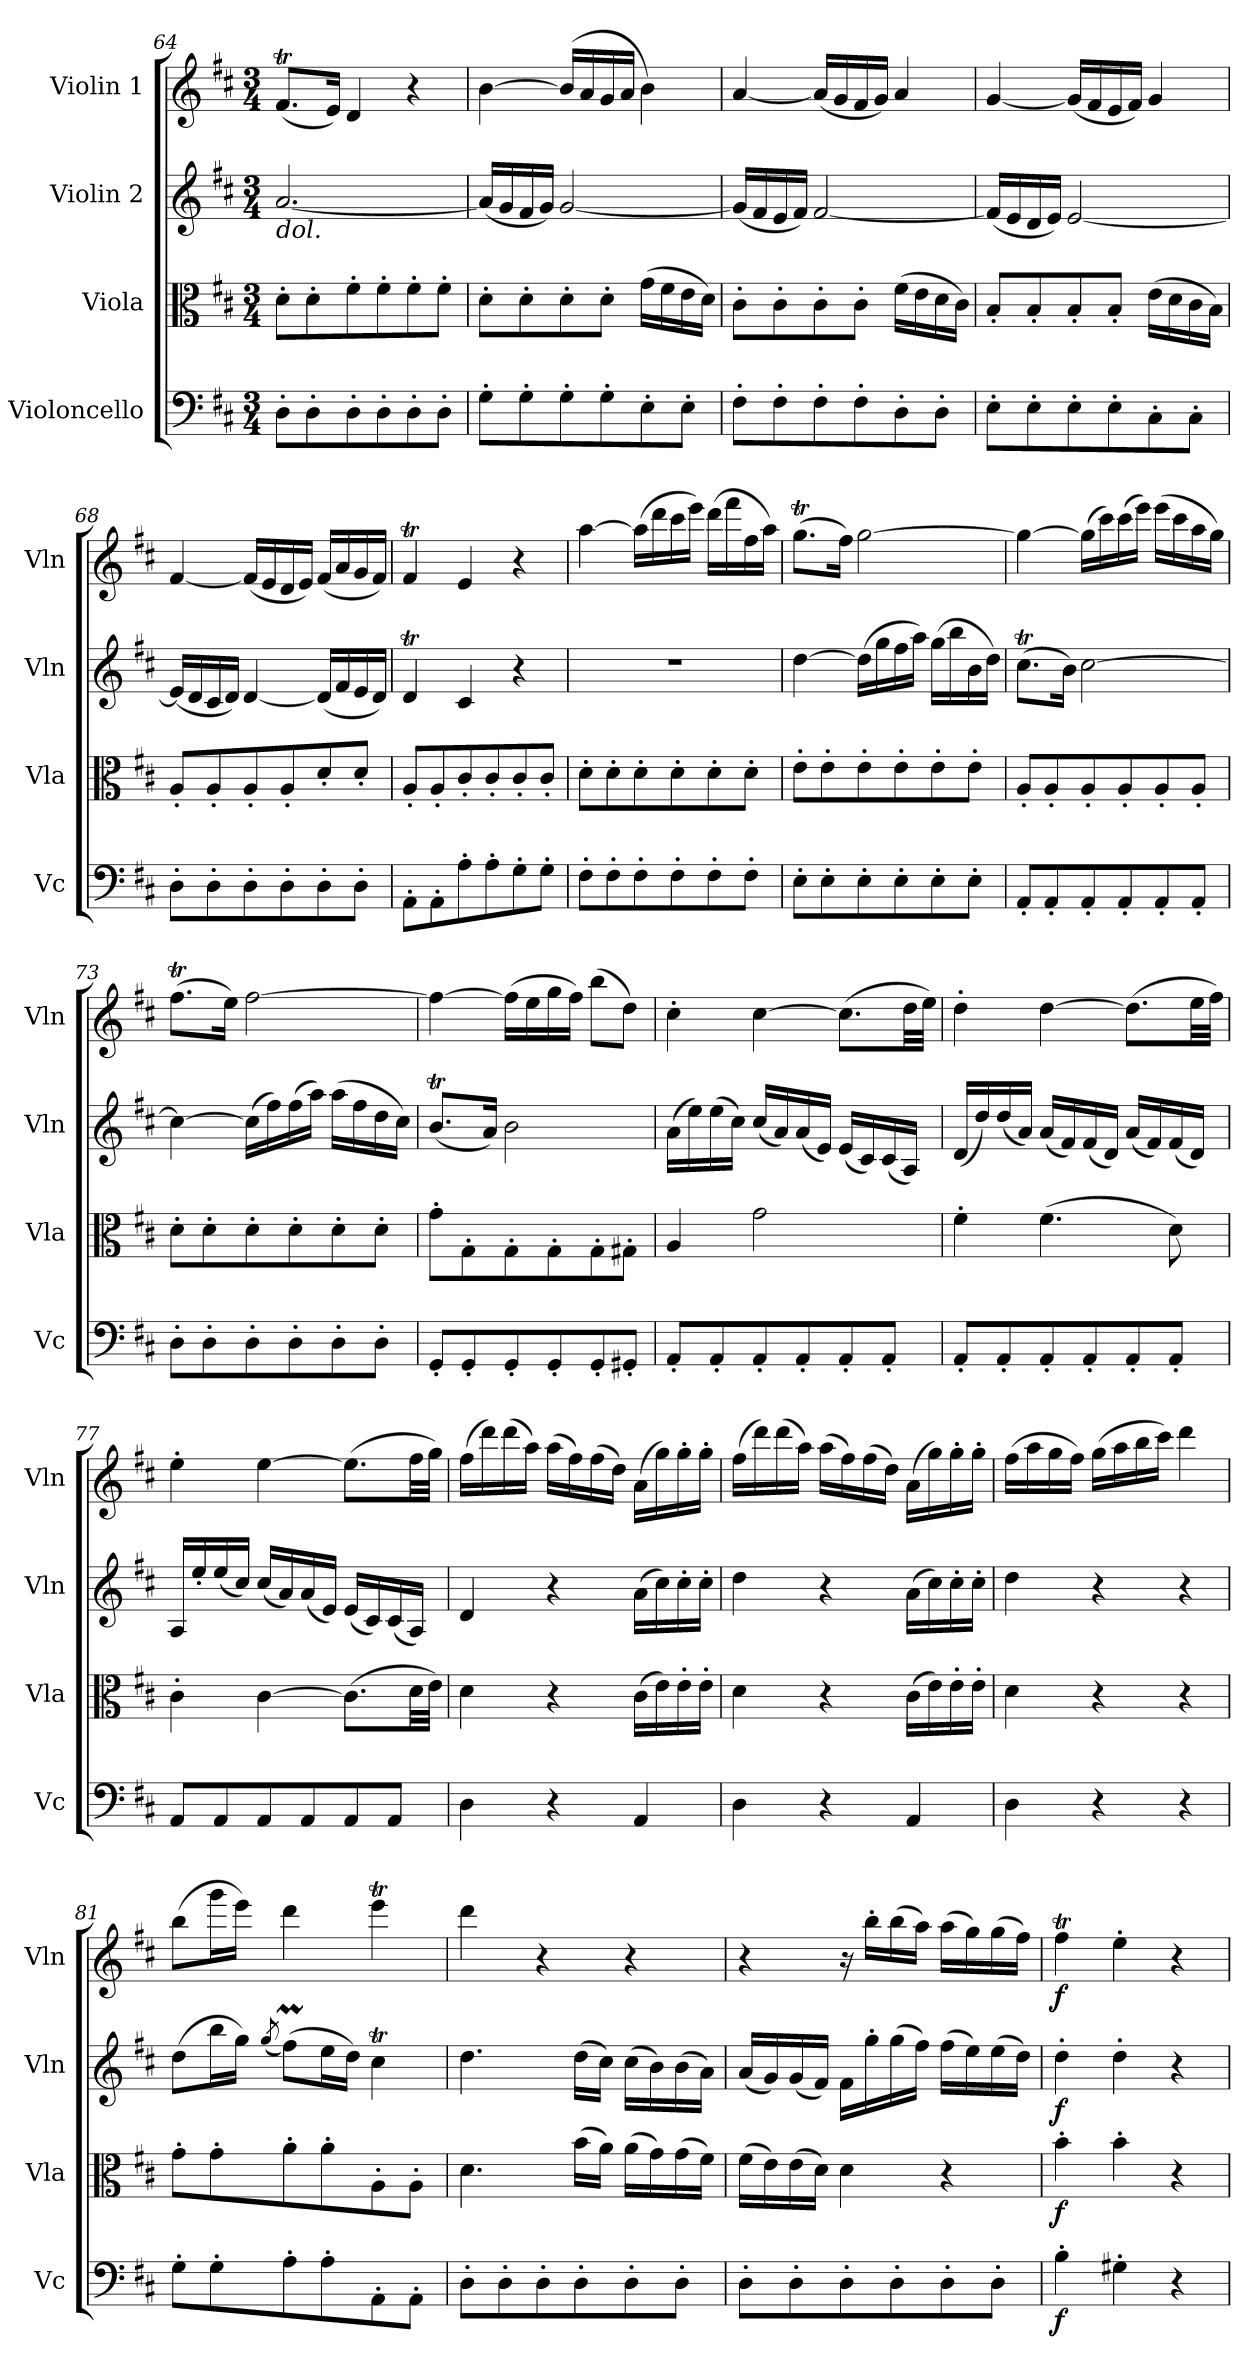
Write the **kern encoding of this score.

**kern	**dynam	**kern	**dynam	**kern	**dynam	**kern	**dynam
*part4	*part4	*part3	*part3	*part2	*part2	*part1	*part1
*staff4	*staff4	*staff3	*staff3	*staff2	*staff2	*staff1	*staff1
*I"Violoncello	*	*I"Viola	*	*I"Violin 2	*	*I"Violin 1	*
*I'Vc	*	*I'Vla	*	*I'Vln	*	*I'Vln	*
*clefF4	*	*clefC3	*	*clefG2	*	*clefG2	*
*k[f#c#]	*	*k[f#c#]	*	*k[f#c#]	*	*k[f#c#]	*
*M3/4	*	*M3/4	*	*M3/4	*	*M3/4	*
=64	=64	=64	=64	=64	=64	=64	=64
!	!	!	!	!LO:TX:b:i:t=dol.	!	!	!
8D'\L	.	8d'\L	.	[2.a/	.	(8.f#t/L	.
8D'\	.	8d'\	.	.	.	.	.
.	.	.	.	.	.	16e/Jk)	.
8D'\	.	8f#'\	.	.	.	4d/	.
8D'\	.	8f#'\	.	.	.	.	.
8D'\	.	8f#'\	.	.	.	4r	.
8D'\J	.	8f#'\J	.	.	.	.	.
=65	=65	=65	=65	=65	=65	=65	=65
8G'\L	.	8d'\L	.	(16a/LL]	.	[4b\	.
.	.	.	.	16g/	.	.	.
8G'\	.	8d'\	.	16f#/	.	.	.
.	.	.	.	16g/JJ)	.	.	.
8G'\	.	8d'\	.	[2g/	.	(16b/LL]	.
.	.	.	.	.	.	16a/	.
8G'\	.	8d'\J	.	.	.	16g/	.
.	.	.	.	.	.	16a/JJ	.
8E'\	.	(16g\LL	.	.	.	4b\)	.
.	.	16f#\	.	.	.	.	.
8E'\J	.	16e\	.	.	.	.	.
.	.	16d\JJ)	.	.	.	.	.
=66	=66	=66	=66	=66	=66	=66	=66
8F#'\L	.	8c#'\L	.	(16g/LL]	.	[4a/	.
.	.	.	.	16f#/	.	.	.
8F#'\	.	8c#'\	.	16e/	.	.	.
.	.	.	.	16f#/JJ)	.	.	.
8F#'\	.	8c#'\	.	[2f#/	.	(16a/LL]	.
.	.	.	.	.	.	16g/	.
8F#'\	.	8c#'\J	.	.	.	16f#/	.
.	.	.	.	.	.	16g/JJ)	.
8D'\	.	(16f#\LL	.	.	.	4a/	.
.	.	16e\	.	.	.	.	.
8D'\J	.	16d\	.	.	.	.	.
.	.	16c#\JJ)	.	.	.	.	.
!!LO:LB:g=z
=67	=67	=67	=67	=67	=67	=67	=67
8E'\L	.	8B'/L	.	(16f#/LL]	.	[4g/	.
.	.	.	.	16e/	.	.	.
8E'\	.	8B'/	.	16d/	.	.	.
.	.	.	.	16e/JJ)	.	.	.
8E'\	.	8B'/	.	[2e/	.	(16g/LL]	.
.	.	.	.	.	.	16f#/	.
8E'\	.	8B'/J	.	.	.	16e/	.
.	.	.	.	.	.	16f#/JJ)	.
8C#'\	.	(16e\LL	.	.	.	4g/	.
.	.	16d\	.	.	.	.	.
8C#'\J	.	16c#\	.	.	.	.	.
.	.	16B\JJ)	.	.	.	.	.
=68	=68	=68	=68	=68	=68	=68	=68
8D'\L	.	8A'/L	.	(16e/LL]	.	[4f#/	.
.	.	.	.	16d/	.	.	.
8D'\	.	8A'/	.	16c#/	.	.	.
.	.	.	.	16d/JJ)	.	.	.
8D'\	.	8A'/	.	[4d/	.	(16f#/LL]	.
.	.	.	.	.	.	16e/	.
8D'\	.	8A'/	.	.	.	16d/	.
.	.	.	.	.	.	16e/JJ)	.
8D'\	.	8d'/	.	(16d/LL]	.	(16f#/LL	.
.	.	.	.	16f#/	.	16a/	.
8D'\J	.	8d'/J	.	16e/	.	16g/	.
.	.	.	.	16d/JJ)	.	16f#/JJ)	.
=69	=69	=69	=69	=69	=69	=69	=69
8AA'\L	.	8A'/L	.	4dT/	.	4f#t/	.
8AA'\	.	8A'/	.	.	.	.	.
8A'\	.	8c#'/	.	4c#/	.	4e/	.
8A'\	.	8c#'/	.	.	.	.	.
8G'\	.	8c#'/	.	4r	.	4r	.
8G'\J	.	8c#'/J	.	.	.	.	.
=70	=70	=70	=70	=70	=70	=70	=70
8F#'\L	.	8d'\L	.	2.r	.	[4aa\	.
8F#'\	.	8d'\	.	.	.	.	.
8F#'\	.	8d'\	.	.	.	(16aa\LL]	.
.	.	.	.	.	.	16ddd\	.
8F#'\	.	8d'\	.	.	.	16ccc#\	.
.	.	.	.	.	.	16eee\JJ)	.
8F#'\	.	8d'\	.	.	.	(16ddd\LL	.
.	.	.	.	.	.	16fff#\	.
8F#'\J	.	8d'\J	.	.	.	16ff#\	.
.	.	.	.	.	.	16aa\JJ)	.
!!LO:LB:g=z
=71	=71	=71	=71	=71	=71	=71	=71
8E'\L	.	8e'\L	.	[4dd\	.	(8.ggT\L	.
8E'\	.	8e'\	.	.	.	.	.
.	.	.	.	.	.	16ff#\Jk)	.
8E'\	.	8e'\	.	(16dd\LL]	.	[2gg\	.
.	.	.	.	16gg\	.	.	.
8E'\	.	8e'\	.	16ff#\	.	.	.
.	.	.	.	16aa\JJ)	.	.	.
8E'\	.	8e'\	.	(16gg\LL	.	.	.
.	.	.	.	16bb\	.	.	.
8E'\J	.	8e'\J	.	16b\	.	.	.
.	.	.	.	16dd\JJ)	.	.	.
=72	=72	=72	=72	=72	=72	=72	=72
8AA'/L	.	8A'/L	.	(8.cc#t\L	.	4gg\_	.
8AA'/	.	8A'/	.	.	.	.	.
.	.	.	.	16b\Jk)	.	.	.
8AA'/	.	8A'/	.	[2cc#\	.	(16gg\LL]	.
.	.	.	.	.	.	16ccc#\)	.
8AA'/	.	8A'/	.	.	.	(16ccc#\	.
.	.	.	.	.	.	16eee\JJ)	.
8AA'/	.	8A'/	.	.	.	(16eee\LL	.
.	.	.	.	.	.	16ccc#\	.
8AA'/J	.	8A'/J	.	.	.	16aa\	.
.	.	.	.	.	.	16gg\JJ)	.
=73	=73	=73	=73	=73	=73	=73	=73
8D'\L	.	8d'\L	.	4cc#\_	.	(8.ff#t\L	.
8D'\	.	8d'\	.	.	.	.	.
.	.	.	.	.	.	16ee\Jk)	.
8D'\	.	8d'\	.	(16cc#\LL]	.	[2ff#\	.
.	.	.	.	16ff#\)	.	.	.
8D'\	.	8d'\	.	(16ff#\	.	.	.
.	.	.	.	16aa\JJ)	.	.	.
8D'\	.	8d'\	.	(16aa\LL	.	.	.
.	.	.	.	16ff#\	.	.	.
8D'\J	.	8d'\J	.	16dd\	.	.	.
.	.	.	.	16cc#\JJ)	.	.	.
!!LO:PB:g=z
=74	=74	=74	=74	=74	=74	=74	=74
8GG'/L	.	8g'\L	.	(8.bT/L	.	4ff#\_	.
8GG'/	.	8G'\	.	.	.	.	.
.	.	.	.	16a/Jk)	.	.	.
8GG'/	.	8G'\	.	2b\	.	(16ff#\LL]	.
.	.	.	.	.	.	16ee\	.
8GG'/	.	8G'\	.	.	.	16gg\	.
.	.	.	.	.	.	16ff#\JJ)	.
8GG'/	.	8G'\	.	.	.	(8bb\L	.
8GG#X'/J	.	8G#X'\J	.	.	.	8dd\J)	.
=75	=75	=75	=75	=75	=75	=75	=75
8AA'/L	.	4A/	.	(16a\LL	.	4cc#'\	.
.	.	.	.	16ee\)	.	.	.
8AA'/	.	.	.	(16ee\	.	.	.
.	.	.	.	16cc#\JJ)	.	.	.
8AA'/	.	2g\	.	(16cc#/LL	.	[4cc#\	.
.	.	.	.	16a/)	.	.	.
8AA'/	.	.	.	(16a/	.	.	.
.	.	.	.	16e/JJ)	.	.	.
8AA'/	.	.	.	(16e/LL	.	(8.cc#\L]	.
.	.	.	.	16c#/)	.	.	.
8AA'/J	.	.	.	(16c#/	.	.	.
.	.	.	.	16A/JJ)	.	32dd\LL	.
.	.	.	.	.	.	32ee\JJJ)	.
=76	=76	=76	=76	=76	=76	=76	=76
8AA'/L	.	4f#'\	.	(16d/LL	.	4dd'\	.
.	.	.	.	16dd/)	.	.	.
8AA'/	.	.	.	(16dd/	.	.	.
.	.	.	.	16a/JJ)	.	.	.
8AA'/	.	(4.f#\	.	(16a/LL	.	[4dd\	.
.	.	.	.	16f#/)	.	.	.
8AA'/	.	.	.	(16f#/	.	.	.
.	.	.	.	16d/JJ)	.	.	.
8AA'/	.	.	.	(16a/LL	.	(8.dd\L]	.
.	.	.	.	16f#/)	.	.	.
8AA'/J	.	8d\)	.	(16f#/	.	.	.
.	.	.	.	16d/JJ)	.	32ee\LL	.
.	.	.	.	.	.	32ff#\JJJ)	.
!!LO:LB:g=z
=77	=77	=77	=77	=77	=77	=77	=77
8AA/L	.	4c#'\	.	16A/LL	.	4ee'\	.
.	.	.	.	16ee'/	.	.	.
8AA/	.	.	.	(16ee/	.	.	.
.	.	.	.	16cc#/JJ)	.	.	.
8AA/	.	[4c#\	.	(16cc#/LL	.	[4ee\	.
.	.	.	.	16a/)	.	.	.
8AA/	.	.	.	(16a/	.	.	.
.	.	.	.	16e/JJ)	.	.	.
8AA/	.	(8.c#\L]	.	(16e/LL	.	(8.ee\L]	.
.	.	.	.	16c#/)	.	.	.
8AA/J	.	.	.	(16c#/	.	.	.
.	.	32d\LL	.	16A/JJ)	.	32ff#\LL	.
.	.	32e\JJJ)	.	.	.	32gg\JJJ)	.
=78	=78	=78	=78	=78	=78	=78	=78
4D\	.	4d\	.	4d/	.	(16ff#\LL	.
.	.	.	.	.	.	16ddd\)	.
.	.	.	.	.	.	(16ddd\	.
.	.	.	.	.	.	16aa\JJ)	.
4r	.	4r	.	4r	.	(16aa\LL	.
.	.	.	.	.	.	16ff#\)	.
.	.	.	.	.	.	(16ff#\	.
.	.	.	.	.	.	16dd\JJ)	.
4AA/	.	(16c#\LL	.	(16a\LL	.	(16a\LL	.
.	.	16e\)	.	16cc#\)	.	16gg\)	.
.	.	16e'\	.	16cc#'\	.	16gg'\	.
.	.	16e'\JJ	.	16cc#'\JJ	.	16gg'\JJ	.
=79	=79	=79	=79	=79	=79	=79	=79
4D\	.	4d\	.	4dd\	.	(16ff#\LL	.
.	.	.	.	.	.	16ddd\)	.
.	.	.	.	.	.	(16ddd\	.
.	.	.	.	.	.	16aa\JJ)	.
4r	.	4r	.	4r	.	(16aa\LL	.
.	.	.	.	.	.	16ff#\)	.
.	.	.	.	.	.	(16ff#\	.
.	.	.	.	.	.	16dd\JJ)	.
4AA/	.	(16c#\LL	.	(16a\LL	.	(16a\LL	.
.	.	16e\)	.	16cc#\)	.	16gg\)	.
.	.	16e'\	.	16cc#'\	.	16gg'\	.
.	.	16e'\JJ	.	16cc#'\JJ	.	16gg'\JJ	.
!!LO:LB:g=z
=80	=80	=80	=80	=80	=80	=80	=80
4D\	.	4d\	.	4dd\	.	(16ff#\LL	.
.	.	.	.	.	.	16aa\	.
.	.	.	.	.	.	16gg\	.
.	.	.	.	.	.	16ff#\JJ)	.
4r	.	4r	.	4r	.	(16gg\LL	.
.	.	.	.	.	.	16aa\	.
.	.	.	.	.	.	16bb\	.
.	.	.	.	.	.	16ccc#\JJ)	.
4r	.	4r	.	4r	.	4ddd\	.
=81	=81	=81	=81	=81	=81	=81	=81
8G'\L	.	8g'\L	.	(8dd\L	.	(8bb\L	.
8G'\	.	8g'\	.	16bb\L	.	16ggg\L	.
.	.	.	.	16gg\JJ)	.	16eee\JJ)	.
.	.	.	.	(8qgg/	.	.	.
8A'\	.	8a'\	.	(8ff#m\L)	.	4ddd\	.
8A'\	.	8a'\	.	16ee\L	.	.	.
.	.	.	.	16dd\JJ)	.	.	.
8AA'\	.	8A'\	.	4cc#t\	.	4eeeT\	.
8AA'\J	.	8A'\J	.	.	.	.	.
=82	=82	=82	=82	=82	=82	=82	=82
8D'\L	.	4.d\	.	4.dd\	.	4ddd\	.
8D'\	.	.	.	.	.	.	.
8D'\	.	.	.	.	.	4r	.
8D'\	.	(16b\LL	.	(16dd\LL	.	.	.
.	.	16a\JJ)	.	16cc#\JJ)	.	.	.
8D'\	.	(16a\LL	.	(16cc#\LL	.	4r	.
.	.	16g\)	.	16b\)	.	.	.
8D'\J	.	(16g\	.	(16b\	.	.	.
.	.	16f#\JJ)	.	16a\JJ)	.	.	.
!!LO:LB:g=z
=83	=83	=83	=83	=83	=83	=83	=83
8D'\L	.	(16f#\LL	.	(16a/LL	.	4r	.
.	.	16e\)	.	16g/)	.	.	.
8D'\	.	(16e\	.	(16g/	.	.	.
.	.	16d\JJ)	.	16f#/JJ)	.	.	.
8D'\	.	4d\	.	16f#\LL	.	16r	.
.	.	.	.	16gg'\	.	16bb'\LL	.
8D'\	.	.	.	(16gg\	.	(16bb\	.
.	.	.	.	16ff#\JJ)	.	16aa\JJ)	.
8D'\	.	4r	.	(16ff#\LL	.	(16aa\LL	.
.	.	.	.	16ee\)	.	16gg\)	.
8D'\J	.	.	.	(16ee\	.	(16gg\	.
.	.	.	.	16dd\JJ)	.	16ff#\JJ)	.
=84	=84	=84	=84	=84	=84	=84	=84
!	!LO:DY:b	!	!LO:DY:b	!	!LO:DY:b	!	!LO:DY:b
4B'\	f	4b'\	f	4dd'\	f	4ff#t\	f
4G#X'\	.	4b'\	.	4dd'\	.	4ee'\	.
4r	.	4r	.	4r	.	4r	.
=	=	=	=	=	=	=	=
*-	*-	*-	*-	*-	*-	*-	*-
